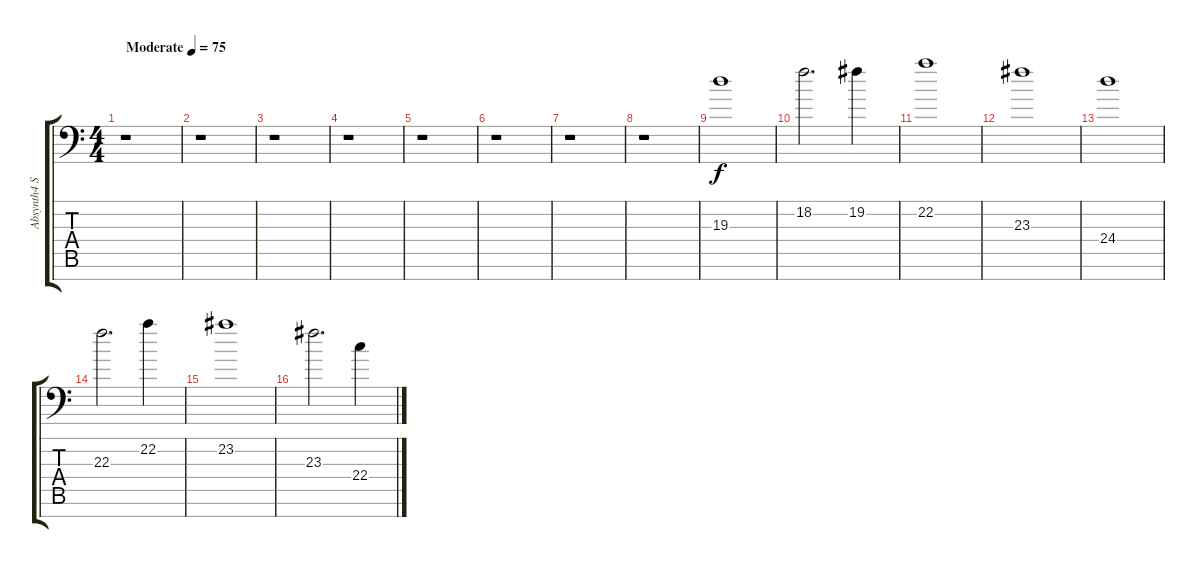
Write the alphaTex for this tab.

\track ("Absynth4 Stereo 03" "Absynth4 S") {instrument brasssection}
\staff {score tabs}
\tuning (C8 B3 G3 D3 A2 E2 C-1) {hide}
\ts (4 4)
\tempo (75 "Moderate")
\clef f4
\ks c
r.1{dy f instrument brasssection} |
r.1 |
r.1 |
r.1 |
r.1 |
r.1 |
r.1 |
r.1 |
19.3.1 |
18.2.2{d} 19.2.4 |
22.2.1 |
23.3.1 |
24.4.1 |
22.3.2{d} 22.2.4 |
23.2.1 |
23.3.2{d} 22.4.4
